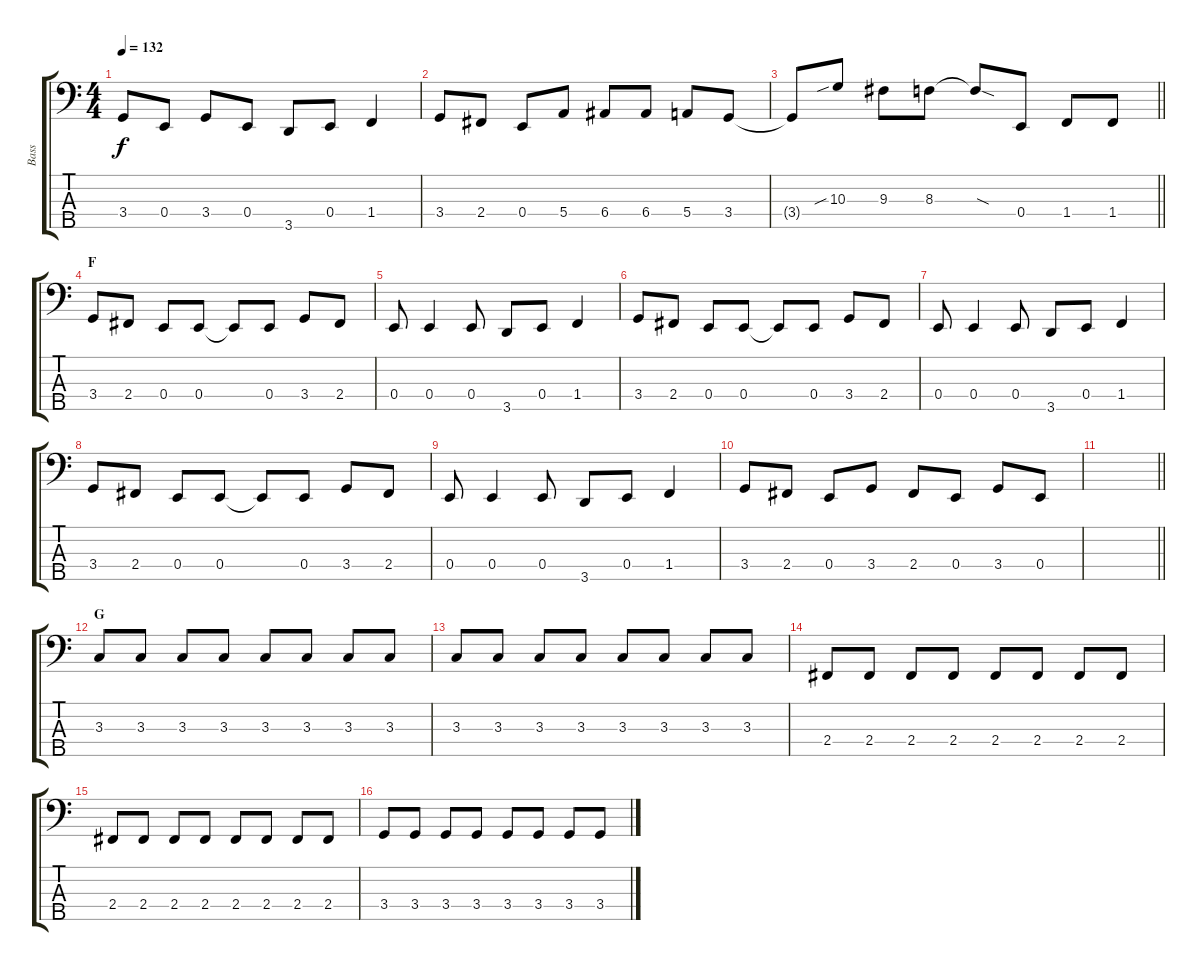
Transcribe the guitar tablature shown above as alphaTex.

\track ("Bass" "Bass") {instrument electricbasspick}
\staff {score tabs}
\tuning (G2 D2 A1 E1 B0) {hide}
\ts (4 4)
\tempo 132
\clef f4
\ks c
3.4{t}.8{dy f} 0.4.8 3.4.8 0.4.8 3.5.8 0.4.8 1.4.4 |
3.4.8 2.4.8 0.4.8 5.4.8 6.4.8 6.4.8 5.4.8 3.4.8 |
\barLineRight lightlight
3.4{t}.8 10.3{sib}.8 9.3.8 8.3.8 8.3{sod t}.8 0.4.8 1.4.8 1.4.8 |
\section ("" "F")
3.4.8 2.4.8 0.4.8 0.4.8 0.4{t}.8 0.4.8 3.4.8 2.4.8 |
0.4.8 0.4.4 0.4.8 3.5.8 0.4.8 1.4.4 |
3.4.8 2.4.8 0.4.8 0.4.8 0.4{t}.8 0.4.8 3.4.8 2.4.8 |
0.4.8 0.4.4 0.4.8 3.5.8 0.4.8 1.4.4 |
3.4.8 2.4.8 0.4.8 0.4.8 0.4{t}.8 0.4.8 3.4.8 2.4.8 |
0.4.8 0.4.4 0.4.8 3.5.8 0.4.8 1.4.4 |
3.4.8 2.4.8 0.4.8 3.4.8 2.4.8 0.4.8 3.4.8 0.4.8 |
\barLineRight lightlight
|
\section ("" "G")
3.3.8 3.3.8 3.3.8 3.3.8 3.3.8 3.3.8 3.3.8 3.3.8 |
3.3.8 3.3.8 3.3.8 3.3.8 3.3.8 3.3.8 3.3.8 3.3.8 |
2.4.8 2.4.8 2.4.8 2.4.8 2.4.8 2.4.8 2.4.8 2.4.8 |
2.4.8 2.4.8 2.4.8 2.4.8 2.4.8 2.4.8 2.4.8 2.4.8 |
3.4.8 3.4.8 3.4.8 3.4.8 3.4.8 3.4.8 3.4.8 3.4.8
